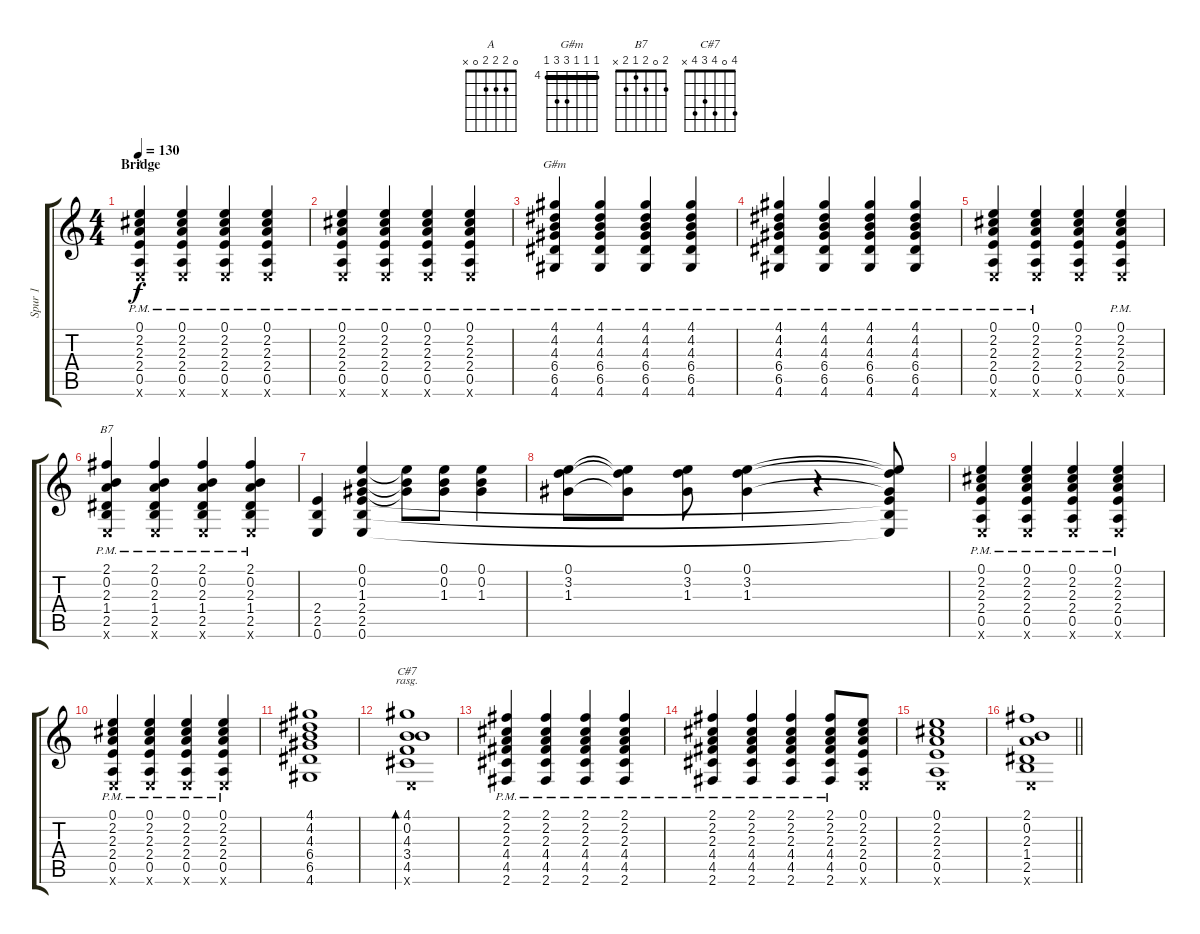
\track ("Spur 1" "Spur 1") {instrument acousticguitarnylon}
\staff {score tabs}
\tuning (E4 B3 G3 D3 A2 E2) {hide}
\chord ("A" 0 2 2 2 0 x)
\chord ("G#m" 4 4 4 6 6 4) {firstfret 4 barre 4}
\chord ("B7" 2 0 2 1 2 x)
\chord ("C#7" 4 0 4 3 4 x)
\ts (4 4)
\section ("" "Bridge")
\tempo 130
\clef g2
\ks c
(0.1{pm} 2.2{pm} 2.3{pm} 2.4{pm} 0.5{pm} 0.6{x}).4{ch "A" dy f} (0.1{pm} 2.2{pm} 2.3{pm} 2.4{pm} 0.5{pm} 0.6{x}).4 (0.1{pm} 2.2{pm} 2.3{pm} 2.4{pm} 0.5{pm} 0.6{x}).4 (0.1{pm} 2.2{pm} 2.3{pm} 2.4{pm} 0.5{pm} 0.6{x}).4 |
(0.1{pm} 2.2{pm} 2.3{pm} 2.4{pm} 0.5{pm} 0.6{x}).4 (0.1{pm} 2.2{pm} 2.3{pm} 2.4{pm} 0.5{pm} 0.6{x}).4 (0.1{pm} 2.2{pm} 2.3{pm} 2.4{pm} 0.5{pm} 0.6{x}).4 (0.1{pm} 2.2{pm} 2.3{pm} 2.4{pm} 0.5{pm} 0.6{x}).4 |
(4.1{pm} 4.2{pm} 4.3{pm} 6.4{pm} 6.5{pm} 4.6{pm}).4{ch "G#m"} (4.1{pm} 4.2{pm} 4.3{pm} 6.4{pm} 6.5{pm} 4.6{pm}).4 (4.1{pm} 4.2{pm} 4.3{pm} 6.4{pm} 6.5{pm} 4.6{pm}).4 (4.1{pm} 4.2{pm} 4.3{pm} 6.4{pm} 6.5{pm} 4.6{pm}).4 |
(4.1{pm} 4.2{pm} 4.3{pm} 6.4{pm} 6.5{pm} 4.6{pm}).4 (4.1{pm} 4.2{pm} 4.3{pm} 6.4{pm} 6.5{pm} 4.6{pm}).4 (4.1{pm} 4.2{pm} 4.3{pm} 6.4{pm} 6.5{pm} 4.6{pm}).4 (4.1{pm} 4.2{pm} 4.3{pm} 6.4{pm} 6.5{pm} 4.6{pm}).4 |
(0.1{pm} 2.2{pm} 2.3{pm} 2.4{pm} 0.5{pm} 0.6{x}).4 (0.1{pm} 2.2{pm} 2.3{pm} 2.4{pm} 0.5{pm} 0.6{x}).4 (0.1 2.2 2.3 2.4 0.5 0.6{x}).4 (0.1{pm} 2.2{pm} 2.3{pm} 2.4{pm} 0.5{pm} 0.6{x}).4 |
(2.1{pm} 0.2{pm} 2.3{pm} 1.4{pm} 2.5{pm} 0.6{x}).4{ch "B7"} (2.1{pm} 0.2{pm} 2.3{pm} 1.4{pm} 2.5{pm} 0.6{x}).4 (2.1{pm} 0.2{pm} 2.3{pm} 1.4{pm} 2.5{pm} 0.6{x}).4 (2.1{pm} 0.2{pm} 2.3{pm} 1.4{pm} 2.5{pm} 0.6{x}).4 |
(2.4 2.5 0.6).4 (0.1 0.2 1.3 2.4 2.5 0.6).4 (0.1{t} 0.2{t} 1.3{t}).8 (0.1 0.2 1.3).8 (0.1 0.2 1.3).4 |
(0.1 3.2 1.3).8 (0.1{t} 3.2{t} 1.3{t}).8 (0.1 3.2 1.3).8 (0.1 3.2 1.3).4 r.4 (0.1{t} 3.2{t} 1.3{t} 2.4{t} 2.5{t} 0.6{t}).8 |
(0.1{pm} 2.2{pm} 2.3{pm} 2.4{pm} 0.5{pm} 0.6{x}).4 (0.1{pm} 2.2{pm} 2.3{pm} 2.4{pm} 0.5{pm} 0.6{x}).4 (0.1{pm} 2.2{pm} 2.3{pm} 2.4{pm} 0.5{pm} 0.6{x}).4 (0.1{pm} 2.2{pm} 2.3{pm} 2.4{pm} 0.5{pm} 0.6{x}).4 |
(0.1{pm} 2.2{pm} 2.3{pm} 2.4{pm} 0.5{pm} 0.6{x}).4 (0.1{pm} 2.2{pm} 2.3{pm} 2.4{pm} 0.5{pm} 0.6{x}).4 (0.1{pm} 2.2{pm} 2.3{pm} 2.4{pm} 0.5{pm} 0.6{x}).4 (0.1{pm} 2.2{pm} 2.3{pm} 2.4{pm} 0.5{pm} 0.6{x}).4 |
(4.1 4.2 4.3 6.4 6.5 4.6).1 |
(4.1 0.2 4.3 3.4 4.5 0.6{x}).1{bd 480 ch "C#7" rasg ii} |
(2.1{pm} 2.2{pm} 2.3{pm} 4.4{pm} 4.5{pm} 2.6{pm}).4 (2.1{pm} 2.2{pm} 2.3{pm} 4.4{pm} 4.5{pm} 2.6{pm}).4 (2.1{pm} 2.2{pm} 2.3{pm} 4.4{pm} 4.5{pm} 2.6{pm}).4 (2.1{pm} 2.2{pm} 2.3{pm} 4.4{pm} 4.5{pm} 2.6{pm}).4 |
(2.1{pm} 2.2{pm} 2.3{pm} 4.4{pm} 4.5{pm} 2.6{pm}).4 (2.1{pm} 2.2{pm} 2.3{pm} 4.4{pm} 4.5{pm} 2.6{pm}).4 (2.1{pm} 2.2{pm} 2.3{pm} 4.4{pm} 4.5{pm} 2.6{pm}).4 (2.1{pm} 2.2{pm} 2.3{pm} 4.4{pm} 4.5{pm} 2.6{pm}).8 (0.1 2.2 2.3 2.4 0.5 0.6{x}).8 |
(0.1 2.2 2.3 2.4 0.5 0.6{x}).1 |
\barLineRight lightlight
(2.1 0.2 2.3 1.4 2.5 0.6{x}).1
